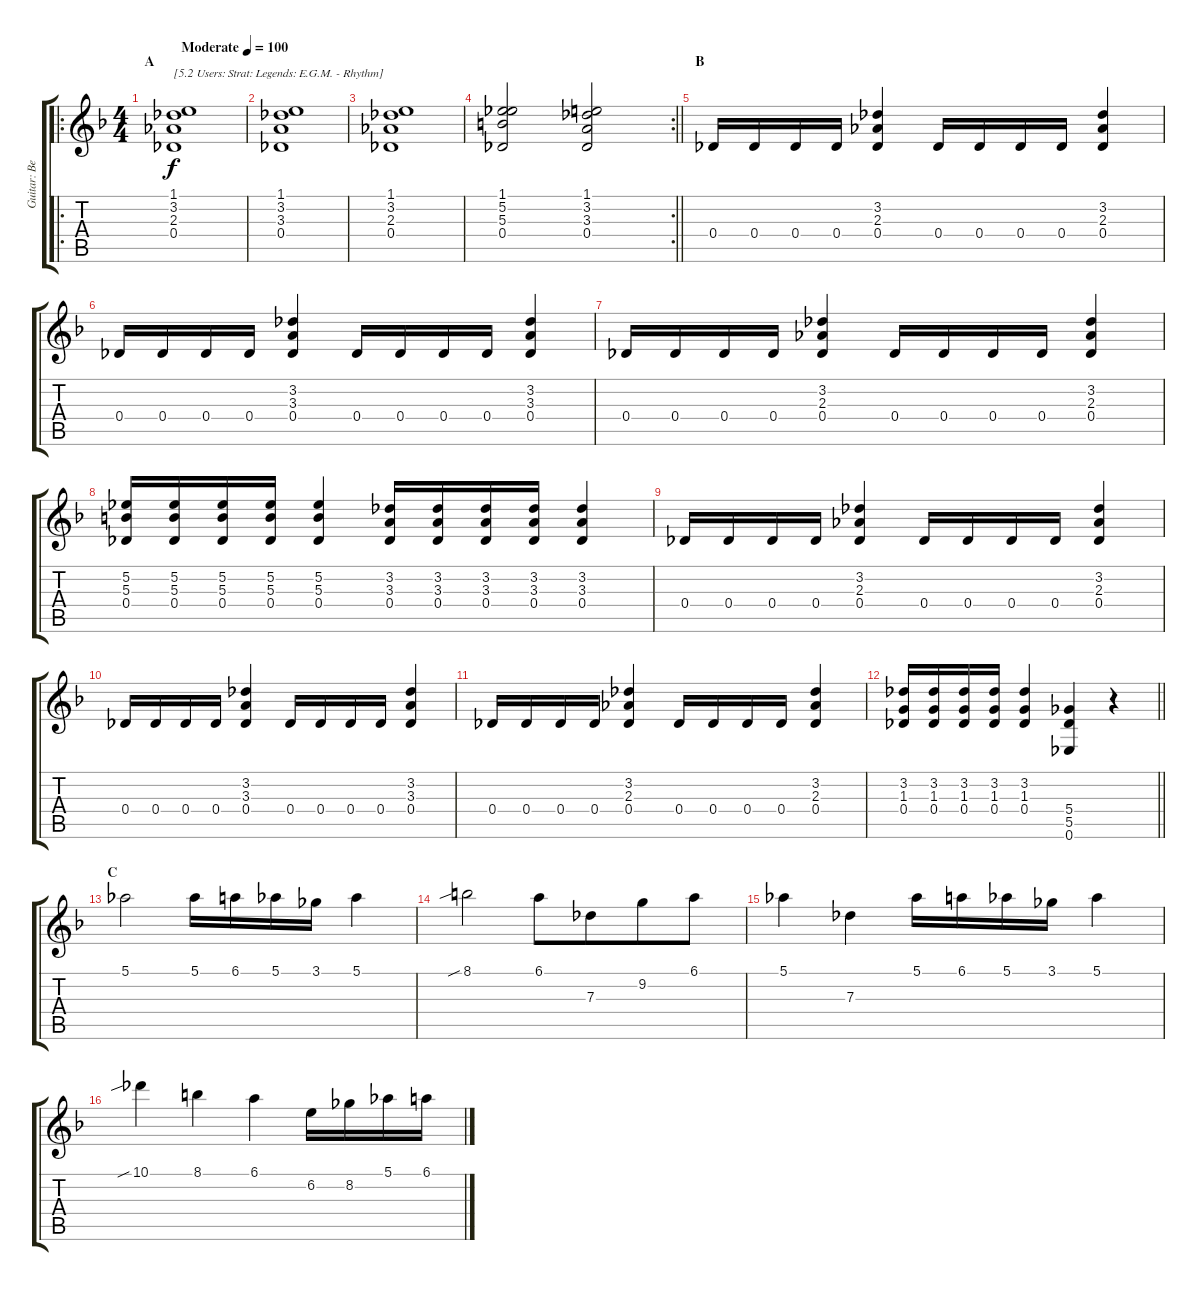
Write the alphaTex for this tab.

\track ("Guitar: Ben" "Guitar: Be") {instrument distortionguitar}
\staff {score tabs}
\tuning (Eb4 Bb3 Gb3 Db3 Ab2 Eb2) {hide}
\ro
\ts (4 4)
\section ("" "A")
\tempo (100 "Moderate")
\clef g2
\ks f
(1.1 3.2 2.3 0.4).1{txt "[5.2 Users: Strat: Legends: E.G.M. - Rhythm]" dy f instrument distortionguitar} |
(1.1 3.2 3.3 0.4).1 |
(1.1 3.2 2.3 0.4).1 |
\rc 2
\barLineRight lightlight
(1.1 5.2 5.3 0.4).2 (1.1 3.2 3.3 0.4).2 |
\section ("" "B")
0.4.16 0.4.16 0.4.16 0.4.16 (3.2 2.3 0.4).4 0.4.16 0.4.16 0.4.16 0.4.16 (3.2 2.3 0.4).4 |
0.4.16 0.4.16 0.4.16 0.4.16 (3.2 3.3 0.4).4 0.4.16 0.4.16 0.4.16 0.4.16 (3.2 3.3 0.4).4 |
0.4.16 0.4.16 0.4.16 0.4.16 (3.2 2.3 0.4).4 0.4.16 0.4.16 0.4.16 0.4.16 (3.2 2.3 0.4).4 |
(5.2 5.3 0.4).16 (5.2 5.3 0.4).16 (5.2 5.3 0.4).16 (5.2 5.3 0.4).16 (5.2 5.3 0.4).4 (3.2 3.3 0.4).16 (3.2 3.3 0.4).16 (3.2 3.3 0.4).16 (3.2 3.3 0.4).16 (3.2 3.3 0.4).4 |
0.4.16 0.4.16 0.4.16 0.4.16 (3.2 2.3 0.4).4 0.4.16 0.4.16 0.4.16 0.4.16 (3.2 2.3 0.4).4 |
0.4.16 0.4.16 0.4.16 0.4.16 (3.2 3.3 0.4).4 0.4.16 0.4.16 0.4.16 0.4.16 (3.2 3.3 0.4).4 |
0.4.16 0.4.16 0.4.16 0.4.16 (3.2 2.3 0.4).4 0.4.16 0.4.16 0.4.16 0.4.16 (3.2 2.3 0.4).4 |
\barLineRight lightlight
(3.2 1.3 0.4).16 (3.2 1.3 0.4).16 (3.2 1.3 0.4).16 (3.2 1.3 0.4).16 (3.2 1.3 0.4).4 (5.4 5.5 0.6).4 r.4 |
\section ("" "C")
5.1.2 5.1.16 6.1.16 5.1.16 3.1.16 5.1.4 |
8.1{sib}.2 6.1.8 7.3.8{beam merge} 9.2.8 6.1.8 |
5.1.4 7.3.4 5.1.16 6.1.16 5.1.16 3.1.16 5.1.4 |
10.1{sib}.4 8.1.4 6.1.4{beam merge} 6.2.16 8.2.16 5.1.16 6.1.16
